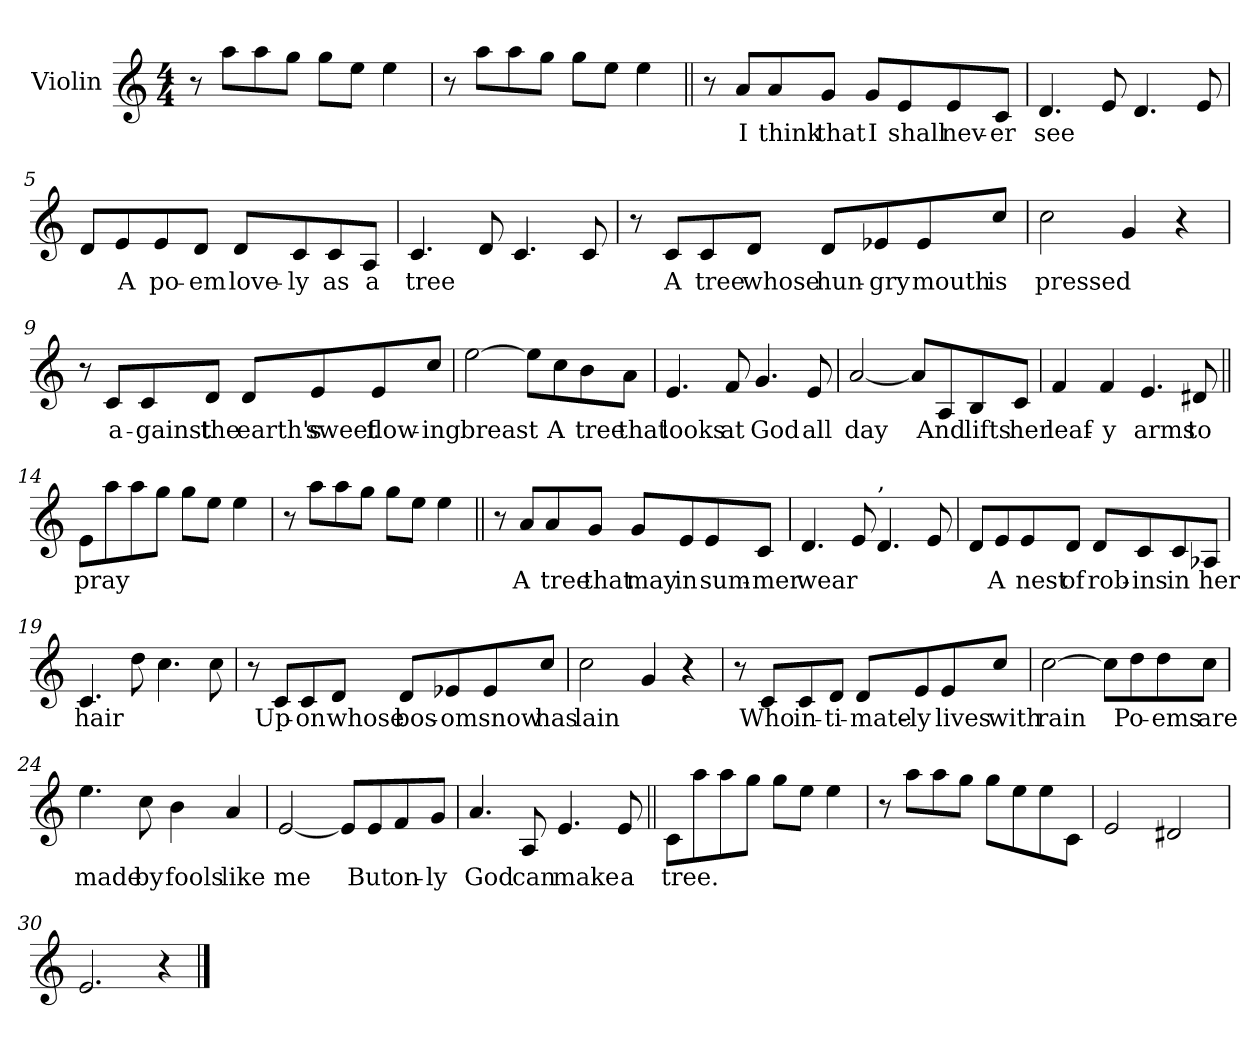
**kern	**text
*part1	*part1
*staff1	*staff1
*I"Violin	*
*I'Vln	*
*clefG2	*
*k[]	*
*C:	*
*M4/4	*
=1	=1
8r	.
8aa\L	.
8aa\	.
8gg\J	.
8gg\L	.
8ee\J	.
4ee\	.
=2	=2
8r	.
8aa\L	.
8aa\	.
8gg\J	.
8gg\L	.
8ee\J	.
4ee\	.
=3||	=3||
8r	.
8a/L	I
8a/	think
8g/J	that
8g/L	I
8e/	shall
8e/	nev-
8c/J	-er
=4	=4
4.d/	see
8e/	.
4.d/	.
8e/	.
!!LO:LB:g=z
=5	=5
8d/L	.
8e/	A
8e/	po-
8d/J	-em
8d/L	love-
8c/	-ly
8c/	as
8A/J	a
=6	=6
4.c/	tree
8d/	.
4.c/	.
8c/	.
=7	=7
8r	.
8c/L	A
8c/	tree
8d/J	whose
8d/L	hun-
8e-X/	-gry
8e-/	mouth
8cc/J	is
=8	=8
2cc\	pressed
4g/	.
4r	.
!!LO:LB:g=z
=9	=9
8r	.
8c/L	a-
8c/	-gainst
8d/J	the
8d/L	earth's
8e/	sweet
8e/	flow-
8cc/J	-ing
=10	=10
[2ee\	breast
8ee\L]	.
8cc\	A
8b\	tree
8a\J	that
=11	=11
4.e/	looks
8f/	at
4.g/	God
8e/	all
=12	=12
[2a/	day
8a/L]	.
8A/	And
8B/	lifts
8c/J	her
!!LO:LB:g=z
=13	=13
4f/	leaf-
4f/	-y
4.e/	arms
8d#X/	to
=14||	=14||
8e\L	pray
8aa\	.
8aa\	.
8gg\J	.
8gg\L	.
8ee\J	.
4ee\	.
=15	=15
8r	.
8aa\L	.
8aa\	.
8gg\J	.
8gg\L	.
8ee\J	.
4ee\	.
=16||	=16||
8r	.
8a/L	A
8a/	tree
8g/J	that
8g/L	may
8e/	in
8e/	sum-
8c/J	-mer
!!LO:LB:g=z
=17	=17
4.d/	wear
8e/	.
!LO:TX:a:t=,	!
4.d/	.
8e/	.
=18	=18
8d/L	.
8e/	A
8e/	nest
8d/J	of
8d/L	rob-
8c/	-ins
8c/	in
8A-X/J	her
=19	=19
4.c/	hair
8dd\	.
4.cc\	.
8cc\	.
=20	=20
8r	.
8c/L	Up-
8c/	-on
8d/J	whose
8d/L	bos-
8e-X/	-om
8e-/	snow
8cc/J	has
!!LO:LB:g=z
=21	=21
2cc\	lain
4g/	.
4r	.
=22	=22
8r	.
8c/L	Who
8c/	in-
8d/J	-ti-
8d/L	-mate-
8e/	-ly
8e/	lives
8cc/J	with
=23	=23
[2cc\	rain
8cc\L]	.
8dd\	Po-
8dd\	-ems
8cc\J	are
=24	=24
4.ee\	made
8cc\	by
4b\	fools
4a/	like
=25	=25
[2e/	me
8e/L]	.
8e/	But
8f/	on-
8g/J	-ly
!!LO:LB:g=z
=26	=26
4.a/	God
8A/	can
4.e/	make
8e/	a
=27||	=27||
8c\L	tree.
8aa\	.
8aa\	.
8gg\J	.
8gg\L	.
8ee\J	.
4ee\	.
=28	=28
8r	.
8aa\L	.
8aa\	.
8gg\J	.
8gg\L	.
8ee\	.
8ee\	.
8c\J	.
=29	=29
2e/	.
2d#X/	.
=30	=30
2.e/	.
4r	.
==	==
*-	*-
